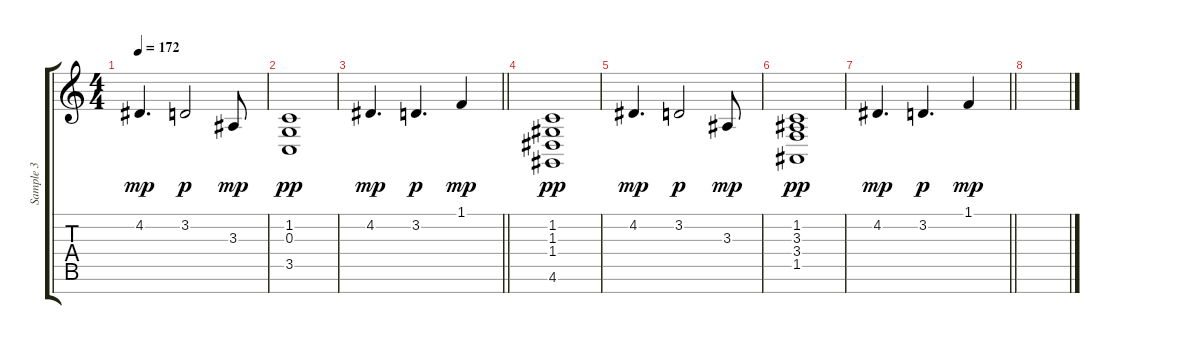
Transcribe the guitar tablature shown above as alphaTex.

\track ("Sample 3" "Sample 3") {instrument stringensemble1}
\staff {score tabs}
\tuning (E4 B3 G3 D3 A2 E2 B1) {hide}
\ts (4 4)
\tempo 172
\clef g2
\ks c
4.2.4{d dy mp} 3.2.2{dy p} 3.3.8{dy mp} |
(1.2 0.3 3.5).1{dy pp} |
\barLineRight lightlight
4.2.4{d dy mp} 3.2.4{d dy p} 1.1.4{dy mp} |
\section ("" " ")
(1.2 1.3 1.4 4.6).1{dy pp} |
4.2.4{d dy mp} 3.2.2{dy p} 3.3.8{dy mp} |
(1.2 3.3 3.4 1.5).1{dy pp} |
\barLineRight lightlight
4.2.4{d dy mp} 3.2.4{d dy p} 1.1.4{dy mp} |
\section ("" " ")
